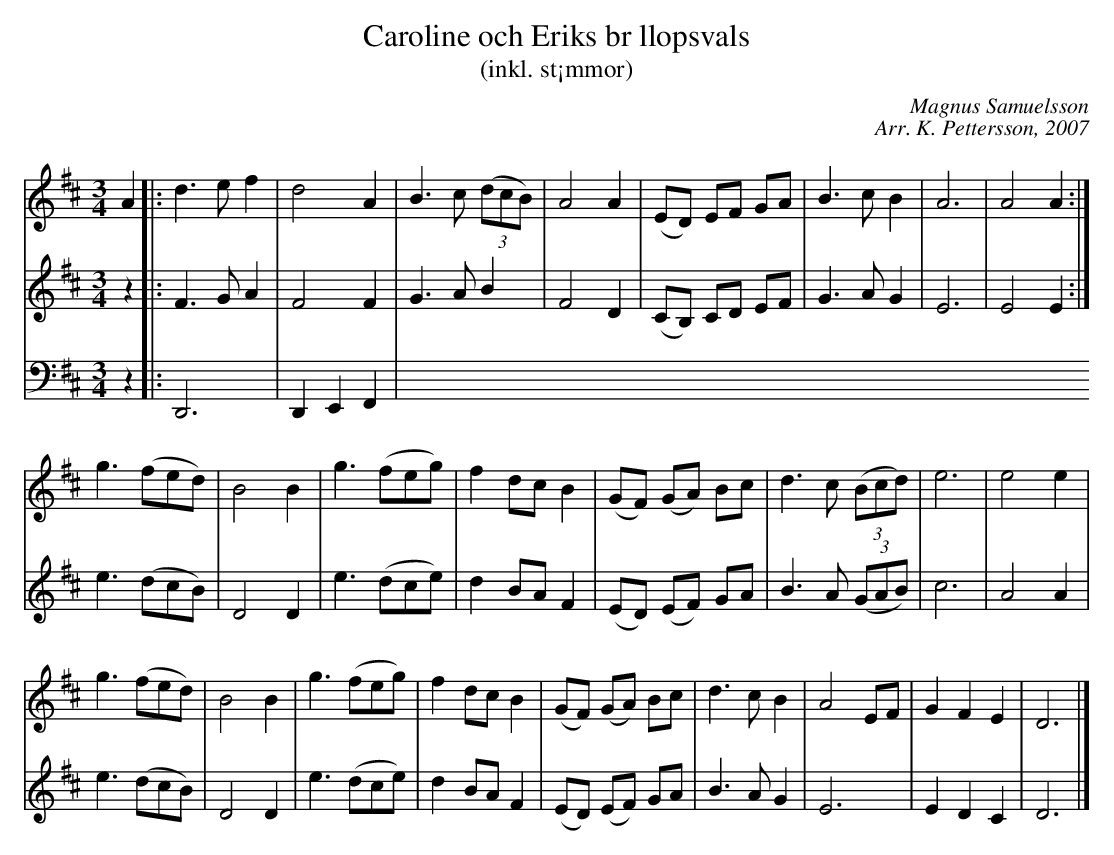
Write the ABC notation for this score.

X:1
T: Caroline och Eriks br llopsvals
T: (inkl. st¡mmor)
C: Magnus Samuelsson
C: Arr. K. Pettersson, 2007
M: 3/4
L: 1/4
K: D
V: 1
A |: d>ef | d2A | B>c ((3d/c/B/) | A2A | (E/D/) E/F/ G/A/ | B>cB | A3 | A2A :|
g>(fe/d/) | B2B | g>(fe/g/) | fd/c/B | (G/F/) (G/A/) B/c/ | d>c ((3B/c/d/) | e3 | e2e |
g>(fe/d/) | B2B | g>(fe/g/) | fd/c/B | (G/F/) (G/A/) B/c/ | d>cB | A2E/F/ | GFE | D3 |]
V: 2
z |: F>GA | F2F | G>AB | F2D | (C/B,/) C/D/ E/F/ | G>AG | E3 | E2E :|
e>(dc/B/) | D2D | e>(dc/e/) | dB/A/F | (E/D/) (E/F/) G/A/ | B>A ((3G/A/B/) | c3 | A2A |
e>(dc/B/) | D2D | e>(dc/e/) | dB/A/F | (E/D/) (E/F/) G/A/ | B>AG | E3 | EDC | D3 |]
V: 3
K: bass
z |: D,,3 | D,,E,,F,, |
